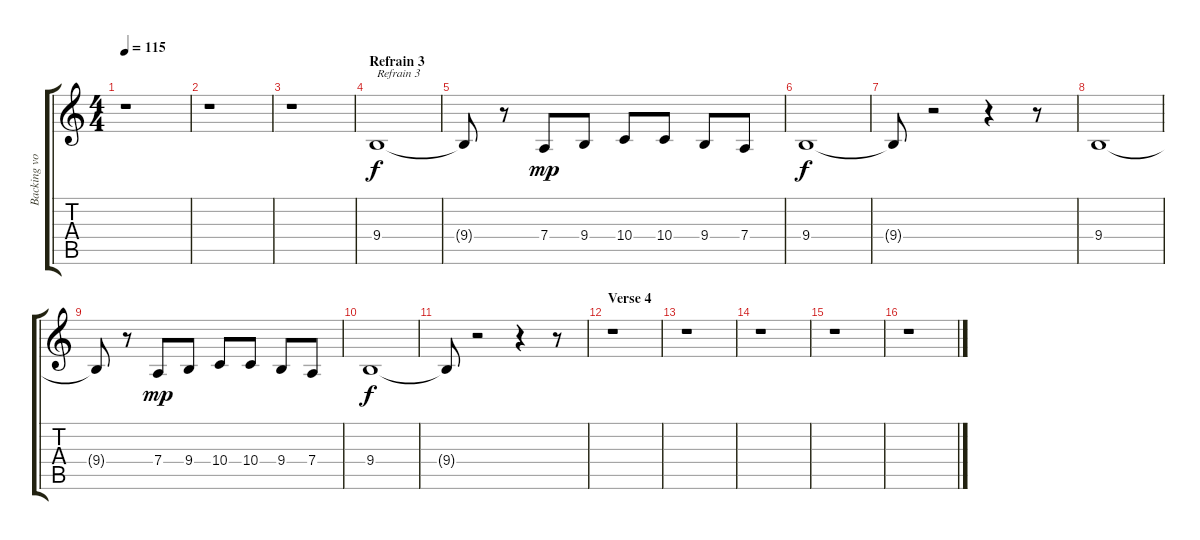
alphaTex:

\track ("Backing vocals" "Backing vo") {instrument voiceoohs}
\staff {score tabs}
\tuning (E4 B3 G3 D3 A2 E2) {hide}
\ts (4 4)
\tempo 115
\clef g2
\ks c
r.1{dy f} |
r.1 |
r.1 |
\section ("" "Refrain 3")
9.4.1{txt "Refrain 3"} |
9.4{t}.8 r.8 7.4.8{dy mp} 9.4.8 10.4.8 10.4.8 9.4.8 7.4.8 |
9.4.1{dy f} |
9.4{t}.8 r.2 r.4 r.8 |
9.4.1 |
9.4{t}.8 r.8 7.4.8{dy mp} 9.4.8 10.4.8 10.4.8 9.4.8 7.4.8 |
9.4.1{dy f} |
9.4{t}.8 r.2 r.4 r.8 |
\section ("" "Verse 4")
r.1 |
r.1 |
r.1 |
r.1 |
r.1
